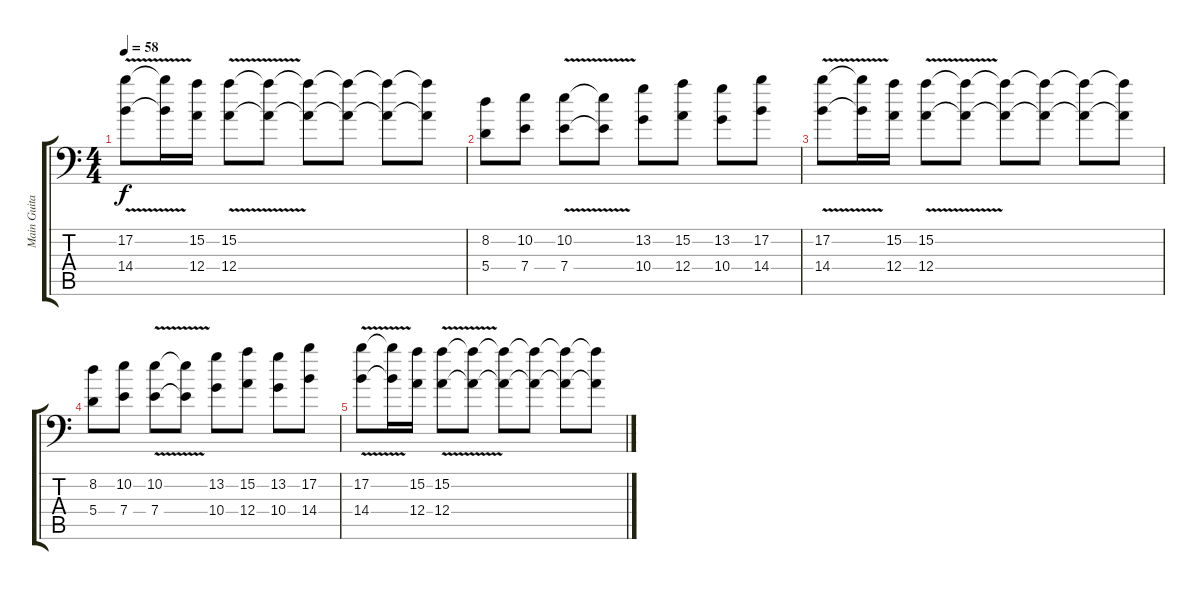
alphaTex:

\track ("Main Guitar #1 - Karl Sanders" "Main Guita") {instrument overdrivenguitar}
\staff {score tabs}
\tuning (B3 Gb3 D3 A2 E2 A1) {hide}
\ts (4 4)
\tempo 58
\clef f4
\ks c
(17.2{v} 14.4{v}).8{dy f} (17.2{t} 14.4{t}).16 (15.2 12.4).16 (15.2{v} 12.4{v}).8 (15.2{t} 12.4{t}).8 (15.2{t} 12.4{t}).8 (15.2{t} 12.4{t}).8 (15.2{t} 12.4{t}).8 (15.2{t} 12.4{t}).8 |
(8.2 5.4).8{volume 0} (10.2 7.4).8 (10.2{v} 7.4{v}).8 (10.2{t} 7.4{t}).8 (13.2 10.4).8 (15.2 12.4).8 (13.2 10.4).8 (17.2 14.4).8 |
(17.2{v} 14.4{v}).8 (17.2{t} 14.4{t}).16 (15.2 12.4).16 (15.2{v} 12.4{v}).8 (15.2{t} 12.4{t}).8 (15.2{t} 12.4{t}).8 (15.2{t} 12.4{t}).8 (15.2{t} 12.4{t}).8 (15.2{t} 12.4{t}).8 |
(8.2 5.4).8 (10.2 7.4).8 (10.2{v} 7.4{v}).8 (10.2{t} 7.4{t}).8 (13.2 10.4).8 (15.2 12.4).8 (13.2 10.4).8 (17.2 14.4).8 |
(17.2{v} 14.4{v}).8 (17.2{t} 14.4{t}).16 (15.2 12.4).16 (15.2{v} 12.4{v}).8 (15.2{t} 12.4{t}).8 (15.2{t} 12.4{t}).8 (15.2{t} 12.4{t}).8 (15.2{t} 12.4{t}).8 (15.2{t} 12.4{t}).8
